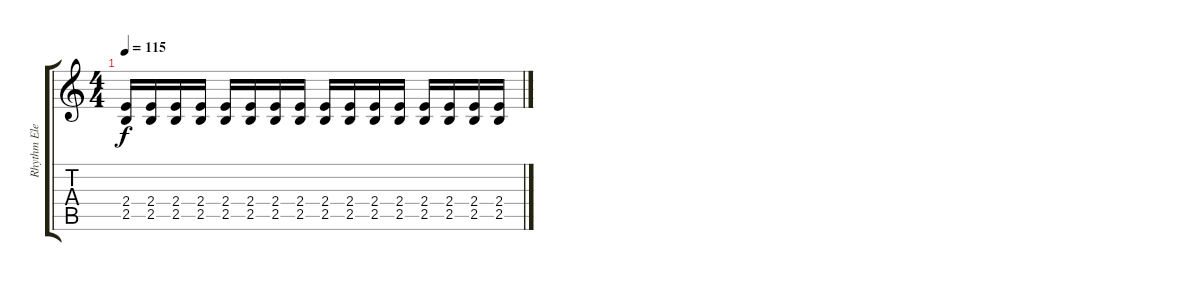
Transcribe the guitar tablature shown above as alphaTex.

\track ("Rhythm Electric Guitar" "Rhythm Ele") {instrument electricguitarmuted}
\staff {score tabs}
\tuning (E4 B3 G3 D3 A2 E2) {hide}
\ts (4 4)
\tempo 115
\clef g2
\ks c
(2.4 2.5).16{dy f} (2.4 2.5).16 (2.4 2.5).16 (2.4 2.5).16 (2.4 2.5).16 (2.4 2.5).16 (2.4 2.5).16 (2.4 2.5).16 (2.4 2.5).16 (2.4 2.5).16 (2.4 2.5).16 (2.4 2.5).16 (2.4 2.5).16 (2.4 2.5).16 (2.4 2.5).16 (2.4 2.5).16
